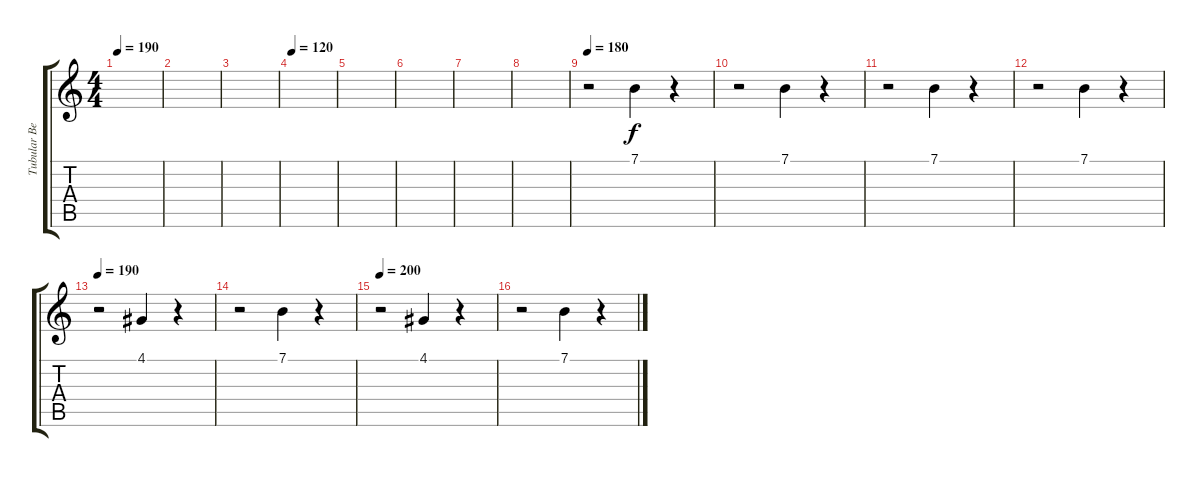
\track ("Tubular Bells (Palmer)" "Tubular Be") {instrument tubularbells}
\staff {score tabs}
\tuning (E4 B3 G3 D3 A2 E2) {hide}
\ts (4 4)
\tempo 190
\clef g2
\ks c
|
|
|
\tempo 120
|
|
|
|
|
\tempo 180
r.2 7.1.4 r.4 |
r.2 7.1.4 r.4 |
r.2 7.1.4 r.4 |
r.2 7.1.4 r.4 |
\tempo 190
r.2 4.1.4 r.4 |
r.2 7.1.4 r.4 |
\tempo 200
r.2 4.1.4 r.4 |
r.2 7.1.4 r.4
